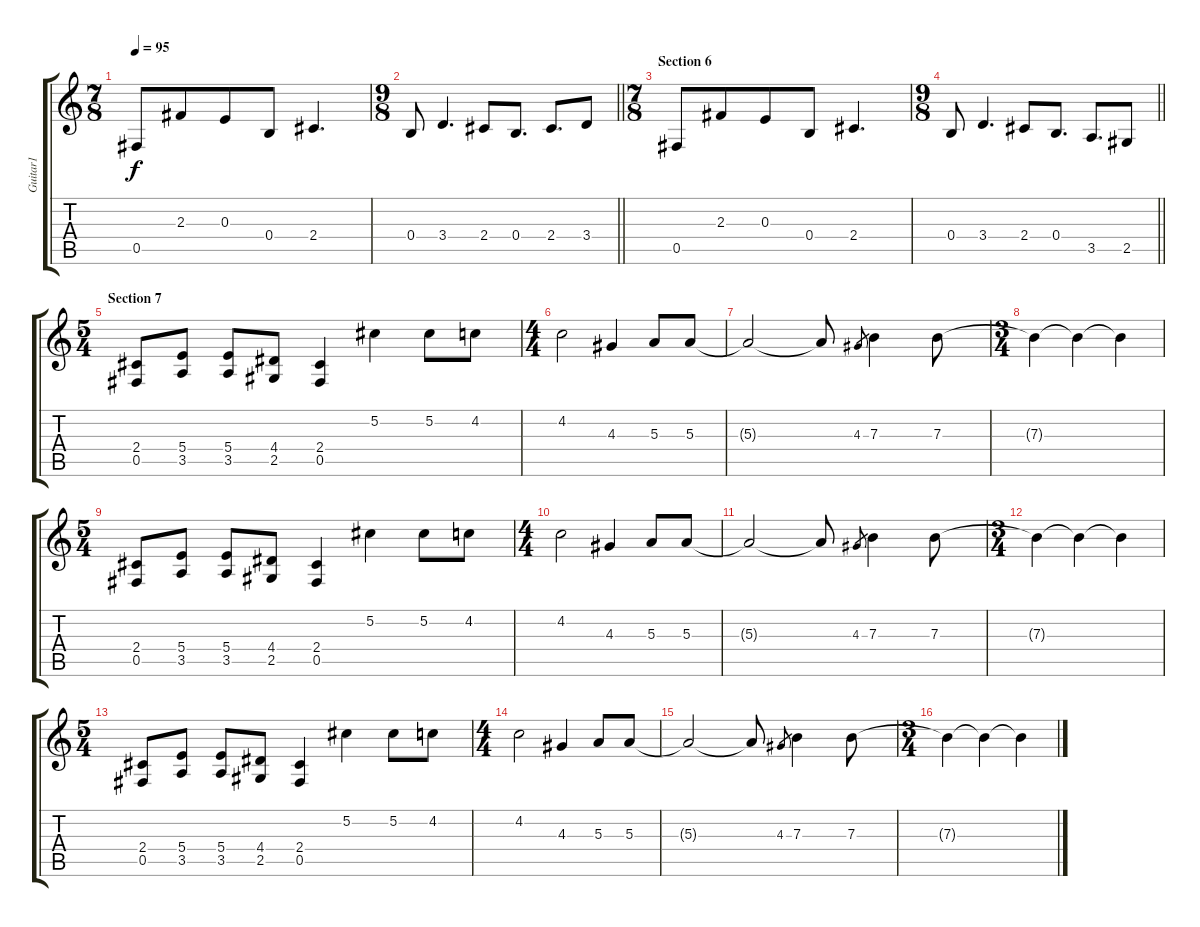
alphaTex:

\track ("Guitar1" "Guitar1") {instrument distortionguitar}
\staff {score tabs}
\tuning (Db4 Ab3 E3 B2 Gb2 Db2) {hide}
\ts (7 8)
\tempo 95
\clef g2
\ks c
0.5.8{dy f} 2.3.8 0.3.8 0.4.8 2.4.4{d} |
\ts (9 8)
\barLineRight lightlight
0.4.8 3.4.4{d} 2.4.8 0.4.8{d} 2.4.8{d} 3.4.8 |
\ts (7 8)
\section ("" "Section 6")
0.5.8 2.3.8 0.3.8 0.4.8 2.4.4{d} |
\ts (9 8)
\barLineRight lightlight
0.4.8 3.4.4{d} 2.4.8 0.4.8{d} 3.5.8{d} 2.5.8 |
\ts (5 4)
\section ("" "Section 7")
(2.4 0.5).8 (5.4 3.5).8 (5.4 3.5).8 (4.4 2.5).8 (2.4 0.5).4 5.2.4 5.2.8 4.2.8 |
\ts (4 4)
4.2.2 4.3.4 5.3.8 5.3.8 |
5.3{t}.2 5.3{t}.8 4.3.8{gr} 7.3.4 7.3.8 |
\ts (3 4)
7.3{t}.4 7.3{t}.4 7.3{t}.4 |
\ts (5 4)
(2.4 0.5).8 (5.4 3.5).8 (5.4 3.5).8 (4.4 2.5).8 (2.4 0.5).4 5.2.4 5.2.8 4.2.8 |
\ts (4 4)
4.2.2 4.3.4 5.3.8 5.3.8 |
5.3{t}.2 5.3{t}.8 4.3.8{gr} 7.3.4 7.3.8 |
\ts (3 4)
7.3{t}.4 7.3{t}.4 7.3{t}.4 |
\ts (5 4)
(2.4 0.5).8 (5.4 3.5).8 (5.4 3.5).8 (4.4 2.5).8 (2.4 0.5).4 5.2.4 5.2.8 4.2.8 |
\ts (4 4)
4.2.2 4.3.4 5.3.8 5.3.8 |
5.3{t}.2 5.3{t}.8 4.3.8{gr} 7.3.4 7.3.8 |
\ts (3 4)
7.3{t}.4 7.3{t}.4 7.3{t}.4
